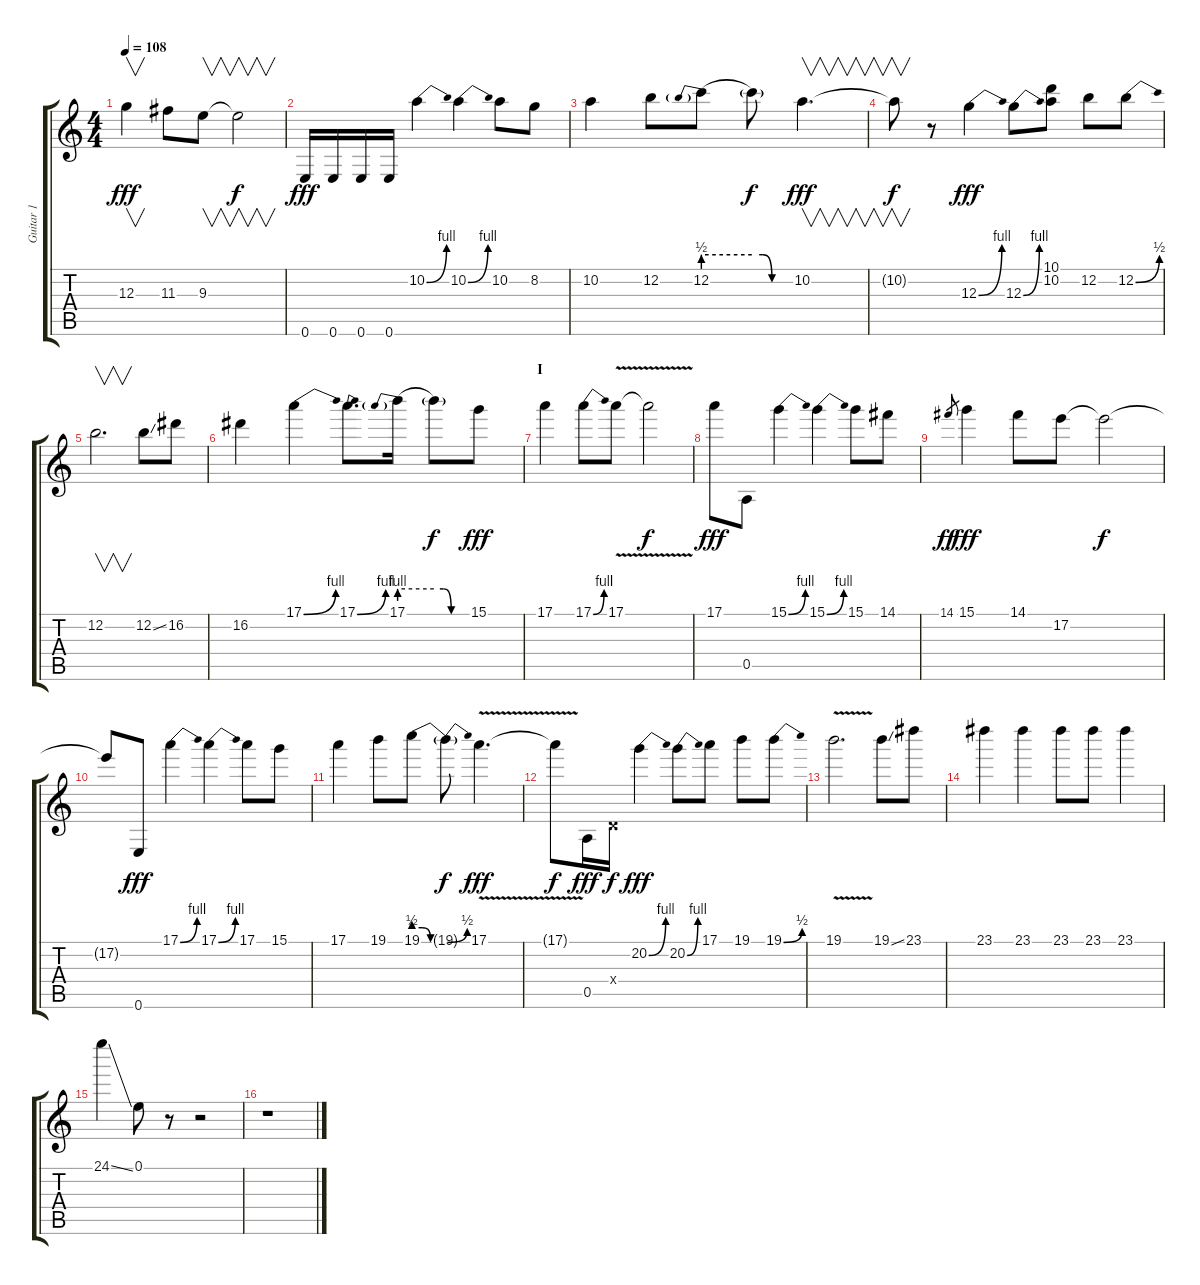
\track ("Guitar 1" "Guitar 1") {instrument distortionguitar}
\staff {score tabs}
\tuning (E4 B3 G3 D3 A2 E2) {hide}
\ts (4 4)
\tempo 108
\clef g2
\ks c
12.3.4{v dy fff} 11.3.8 9.3.8{v} 9.3{t}.2{v dy f} |
0.6.16{dy fff} 0.6.16 0.6.16 0.6.16 10.2{be (bend 0 0 60 4)}.4 10.2{be (bend 0 0 60 4)}.4 10.2.8 8.2.8 |
10.2.4 12.2.8 12.2{be (prebend 0 2 60 2)}.8 12.2{be (custom 0 2 15 2 30 0 60 0) t}.8{dy f} 10.2.4{v d dy fff} |
10.2{t}.8{v dy f} r.8 12.3{be (bend 0 0 60 4)}.4{dy fff} 12.3{be (bend 0 0 60 4)}.8 (10.1 10.2).8 12.2.8 12.2{be (bend 0 0 60 2)}.8 |
12.2.2{v d} 12.2{ss}.8 16.2.8 |
16.2.4 17.1{be (bend 0 0 60 4)}.4 17.1{be (bend 0 0 60 4)}.8{d} 17.1{be (prebend 0 4 60 4)}.16 17.1{be (custom 0 4 15 4 30 0 60 0) t}.8{dy f} 15.1.8{dy fff} |
\section ("" "I")
17.1.4 17.1{be (bend 0 0 60 4)}.8 17.1{v}.8 17.1{v t}.2{dy f} |
17.1.8{dy fff} 0.5.8 15.1{be (bend 0 0 60 4)}.4 15.1{be (bend 0 0 60 4)}.4 15.1.8 14.1.8 |
14.1.8{gr dy ff} 15.1.4{dy fff} 14.1.8 17.2.8 17.2{t}.2{dy f} |
17.2{t}.8 0.6.8{dy fff} 17.1{be (bend 0 0 60 4)}.4 17.1{be (bend 0 0 60 4)}.4 17.1.8 15.1.8 |
17.1.4 19.1.8 19.1{be (custom 0 2 15 2 30 0 60 0)}.8 19.1{be (bend 0 0 60 2) t}.8{dy f} 17.1{v}.4{d dy fff} |
17.1{v t}.8{dy f} 0.5.16{dy fff} 0.4{x}.16{dy f} 20.2{be (bend 0 0 60 4)}.4{dy fff} 20.2{be (bend 0 0 60 4)}.8 17.1.8 19.1.8 19.1{be (bend 0 0 60 2)}.8 |
19.1{v}.2{d} 19.1{ss}.8 23.1.8 |
23.1.4 23.1.4 23.1.8 23.1.8 23.1.4 |
24.1{ss}.4 0.1.8 r.8 r.2 |
r.1
